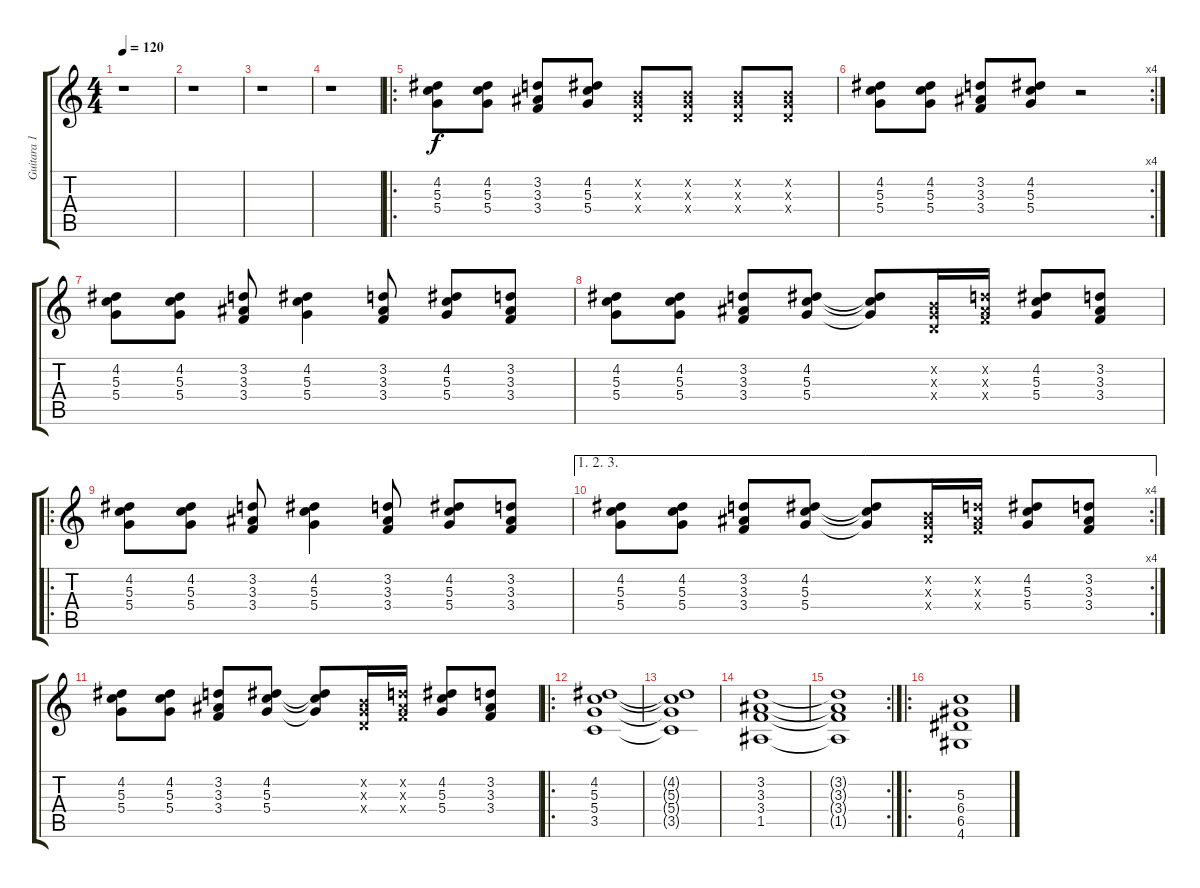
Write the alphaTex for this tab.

\track ("Guitara 1" "Guitara 1") {instrument distortionguitar}
\staff {score tabs}
\tuning (E4 B3 G3 D3 A2 E2) {hide}
\ts (4 4)
\tempo 120
\clef g2
\ks c
r.1{dy f instrument distortionguitar} |
r.1 |
r.1 |
r.1 |
\ro
(4.2 5.3 5.4).8 (4.2 5.3 5.4).8 (3.2 3.3 3.4).8 (4.2 5.3 5.4).8 (0.2{x} 0.3{x} 0.4{x}).8 (0.2{x} 0.3{x} 0.4{x}).8 (0.2{x} 0.3{x} 0.4{x}).8 (0.2{x} 0.3{x} 0.4{x}).8 |
\rc 4
(4.2 5.3 5.4).8 (4.2 5.3 5.4).8 (3.2 3.3 3.4).8 (4.2 5.3 5.4).8 r.2 |
(4.2 5.3 5.4).8 (4.2 5.3 5.4).8 (3.2 3.3 3.4).8 (4.2 5.3 5.4).4 (3.2 3.3 3.4).8 (4.2 5.3 5.4).8 (3.2 3.3 3.4).8 |
(4.2 5.3 5.4).8 (4.2 5.3 5.4).8 (3.2 3.3 3.4).8 (4.2 5.3 5.4).8 (4.2{t} 5.3{t} 5.4{t}).8 (0.2{x} 0.3{x} 0.4{x}).16 (3.2{x} 3.3{x} 3.4{x}).16 (4.2 5.3 5.4).8 (3.2 3.3 3.4).8 |
\ro
(4.2 5.3 5.4).8 (4.2 5.3 5.4).8 (3.2 3.3 3.4).8 (4.2 5.3 5.4).4 (3.2 3.3 3.4).8 (4.2 5.3 5.4).8 (3.2 3.3 3.4).8 |
\ae (1 2 3)
\rc 4
(4.2 5.3 5.4).8 (4.2 5.3 5.4).8 (3.2 3.3 3.4).8 (4.2 5.3 5.4).8 (4.2{t} 5.3{t} 5.4{t}).8 (0.2{x} 0.3{x} 0.4{x}).16 (3.2{x} 3.3{x} 3.4{x}).16 (4.2 5.3 5.4).8 (3.2 3.3 3.4).8 |
(4.2 5.3 5.4).8 (4.2 5.3 5.4).8 (3.2 3.3 3.4).8 (4.2 5.3 5.4).8 (4.2{t} 5.3{t} 5.4{t}).8 (0.2{x} 0.3{x} 0.4{x}).16 (3.2{x} 3.3{x} 3.4{x}).16 (4.2 5.3 5.4).8 (3.2 3.3 3.4).8 |
\ro
(4.2 5.3 5.4 3.5).1 |
(4.2{t} 5.3{t} 5.4{t} 3.5{t}).1 |
(3.2 3.3 3.4 1.5).1 |
\rc 2
(3.2{t} 3.3{t} 3.4{t} 1.5{t}).1 |
\ro
(5.3 6.4 6.5 4.6).1
